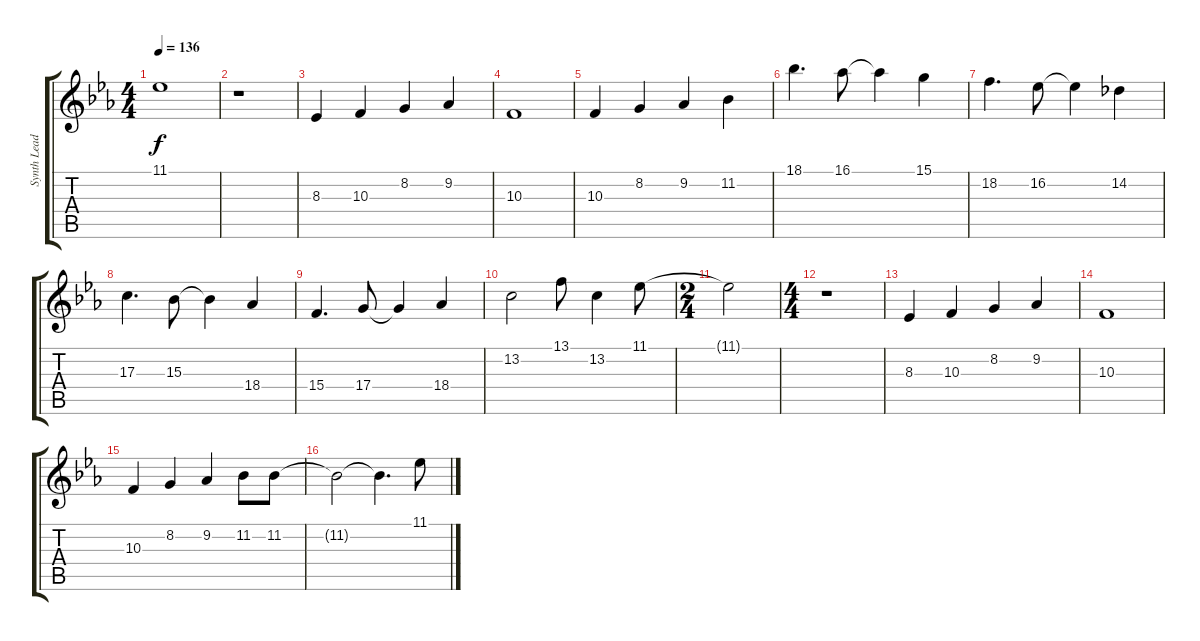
\track ("Synth Lead 1" "Synth Lead") {instrument lead1square}
\staff {score tabs}
\tuning (E4 B3 G3 D3 A2 E2) {hide}
\ts (4 4)
\tempo 136
\clef g2
\ks eb
11.1{t}.1{dy f} |
r.1 |
8.3.4 10.3.4 8.2.4 9.2.4 |
10.3.1 |
10.3.4 8.2.4 9.2.4 11.2.4 |
18.1.4{d} 16.1.8 16.1{t}.4 15.1.4 |
18.2.4{d} 16.2.8 16.2{t}.4 14.2.4 |
17.3.4{d} 15.3.8 15.3{t}.4 18.4.4 |
15.4.4{d} 17.4.8 17.4{t}.4 18.4.4 |
13.2.2 13.1.8 13.2.4 11.1.8 |
\ts (2 4)
11.1{t}.2 |
\ts (4 4)
r.1 |
8.3.4 10.3.4 8.2.4 9.2.4 |
10.3.1 |
10.3.4 8.2.4 9.2.4 11.2.8 11.2.8 |
11.2{t}.2 11.2{t}.4{d} 11.1.8
